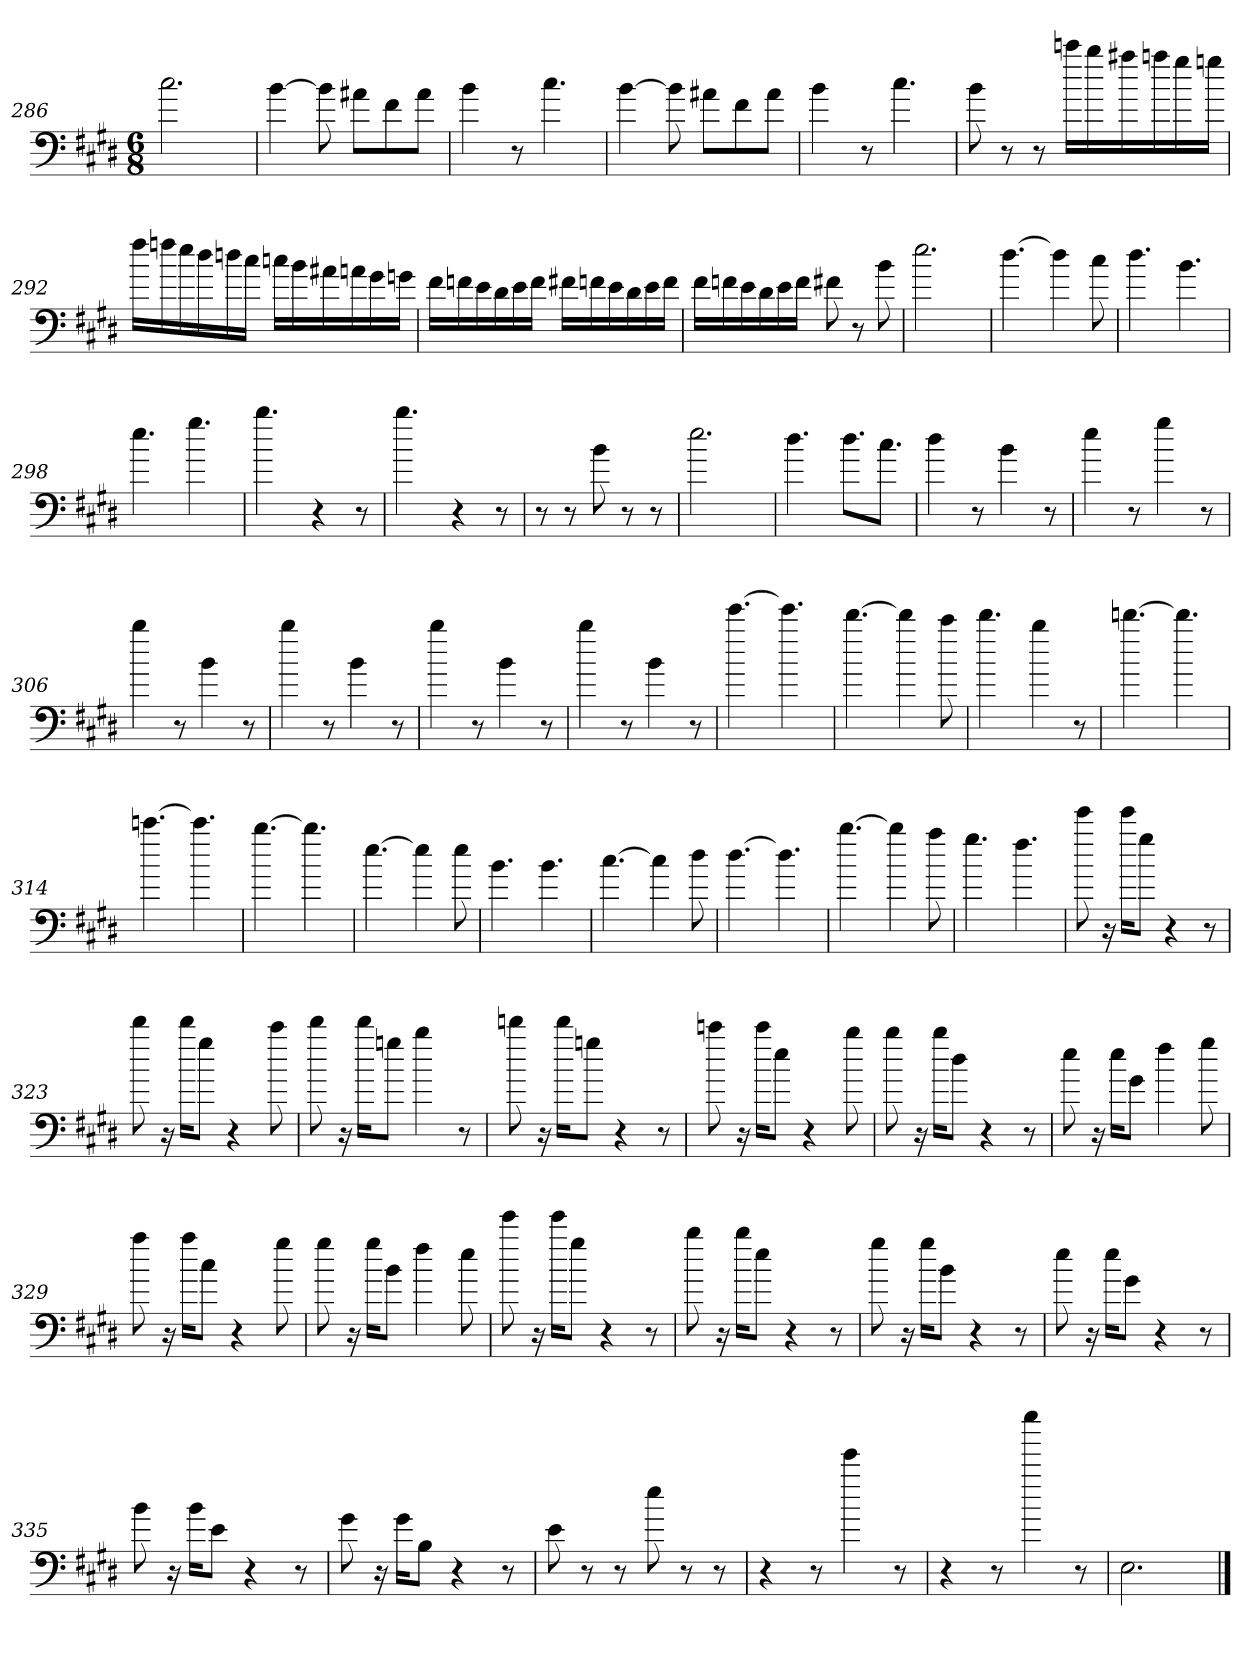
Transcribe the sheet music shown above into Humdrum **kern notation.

**kern
*part1
*staff1
*clefF4
*k[f#c#g#d#]
*E:
*M6/8
=286
2.cc#
=287
[4b
8b]
8a#X\L
8f#\
8a#\J
=288
4b
8r
4.cc#
=289
[4b
8b]
8a#X\L
8f#\
8a#\J
=290
4b
8r
4.cc#
=291
8b
8r
8r
16cccn\LL
16bb\
16aa#X\
16aan\
16gg#\
16ggn\JJ
=292
16ff#\LL
16ffn\
16ee\
16dd#\
16ddn\
16cc#\JJ
16ccn\LL
16b\
16a#X\
16an\
16g#\
16gn\JJ
=293
16f#\LL
16fn\
16e\
16d#\
16e\
16f\JJ
16f#X\LL
16fn\
16e\
16d#\
16e\
16f\JJ
=294
16f#\LL
16fn\
16e\
16d#\
16e\
16f\JJ
8f#X
8r
8b
=295
2.ee
=296
[4.dd#
4dd#]
8cc#
=297
4.dd#
4.b
=298
4.ee
4.gg#
=299
4.bb
4r
8r
=300
4.bb
4r
8r
=301
8r
8r
8b
8r
8r
=302
2.ee
=303
4.dd#
8.dd#\L
8.cc#\J
=304
4dd#
8r
4b
8r
=305
4ee
8r
4gg#
8r
=306
4bb
8r
4b
8r
=307
4bb
8r
4b
8r
=308
4bb
8r
4b
8r
=309
4bb
8r
4b
8r
=310
[4.eee
4.eee]
=311
[4.ddd#
4ddd#]
8ccc#
=312
4.ddd#
4bb
8r
=313
[4.dddn
4.ddd]
=314
[4.cccn
4.ccc]
=315
[4.bb
4.bb]
=316
[4.ee
4ee]
8ee
=317
4.b
4.b
=318
[4.cc#
4cc#]
8dd#
=319
[4.dd#
4.dd#]
=320
[4.bb
4bb]
8aa
=321
4.gg#
4.ff#
=322
8eee
16r
16eee\KL
8gg#\J
4r
8r
=323
8ddd#
16r
16ddd#\KL
8gg#\J
4r
8ccc#
=324
8ddd#
16r
16ddd#\KL
8ggn\J
4bb
8r
=325
8dddn
16r
16ddd\KL
8ggn\J
4r
8r
=326
8cccn
16r
16ccc\KL
8ee\J
4r
8bb
=327
8bb
16r
16bb\KL
8dd#\J
4r
8r
=328
8ee
16r
16ee\KL
8g#\J
4ff#
8gg#
=329
8aa
16r
16aa\KL
8cc#\J
4r
8gg#
=330
8gg#
16r
16gg#\KL
8b\J
4ff#
8ee
=331
8eee
16r
16eee\KL
8gg#\J
4r
8r
=332
8bb
16r
16bb\KL
8ee\J
4r
8r
=333
8gg#
16r
16gg#\KL
8b\J
4r
8r
=334
8ee
16r
16ee\KL
8g#\J
4r
8r
=335
8b
16r
16b\KL
8e\J
4r
8r
=336
8g#
16r
16g#\KL
8B\J
4r
8r
=337
8e
8r
8r
8ee
8r
8r
=338
4r
8r
4eee
8r
=339
4r
8r
4eeee
8r
=340
2.E
==
*-
